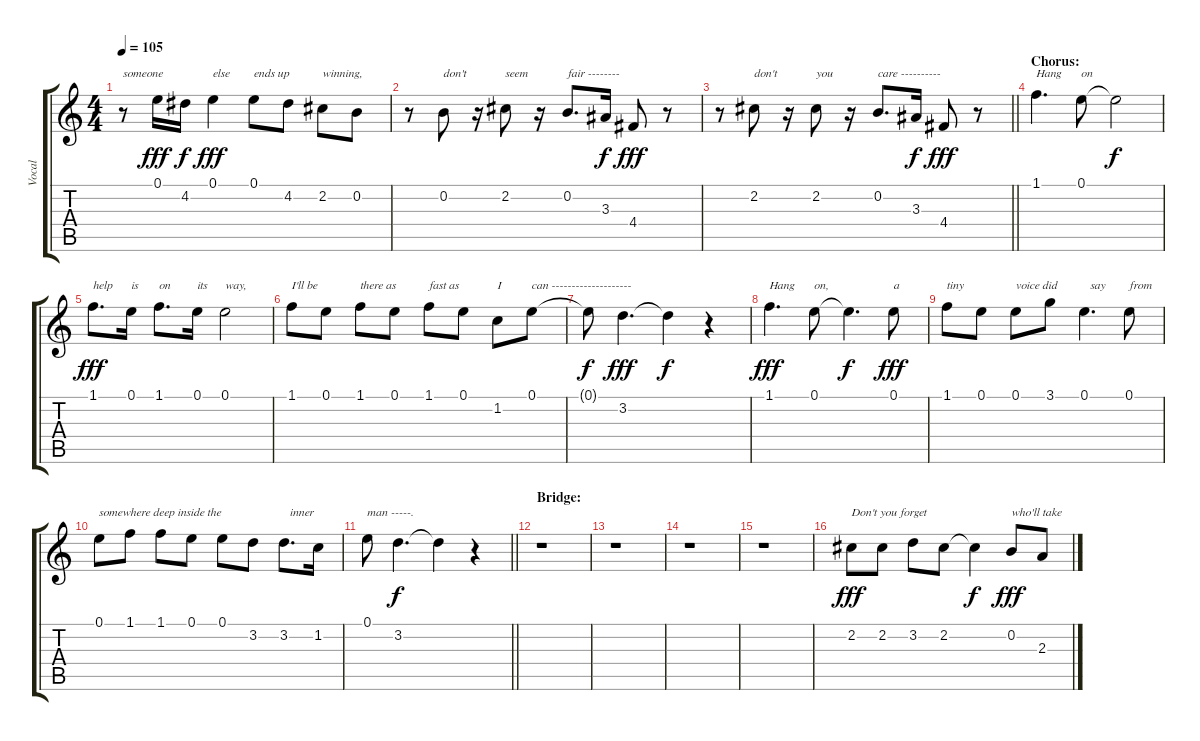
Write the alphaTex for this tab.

\track ("Vocal" "Vocal") {instrument slapbass1}
\staff {score tabs}
\tuning (E4 B3 G3 D3 A2 E2) {hide}
\ts (4 4)
\tempo 105
\clef g2
\ks c
r.8{txt "someone" dy f} 0.1.16{dy fff} 4.2.16{dy f} 0.1.4{txt "else" dy fff} 0.1.8{txt "ends up"} 4.2.8 2.2.8{txt "winning,"} 0.2.8 |
r.8 0.2.8{txt "don't"} r.16 2.2.8{txt "seem"} r.16 0.2.8{d txt "fair --------"} 3.3.16{dy f} 4.4.8{dy fff} r.8 |
\barLineRight lightlight
r.8 2.2.8{txt "don't"} r.16 2.2.8{txt "you"} r.16 0.2.8{d txt "care ----------"} 3.3.16{dy f} 4.4.8{dy fff} r.8 |
\section ("" "Chorus:")
1.1.4{d txt "Hang"} 0.1.8{txt "on"} 0.1{t}.2{dy f} |
1.1.8{d txt "help" dy fff} 0.1.16{txt "is"} 1.1.8{d txt "on"} 0.1.16{txt "its"} 0.1.2{txt "way,"} |
1.1.8{txt "I'll be"} 0.1.8 1.1.8{txt "there as"} 0.1.8 1.1.8{txt "fast as"} 0.1.8 1.2.8{txt "I"} 0.1.8{txt "can --------------------"} |
0.1{t}.8{dy f} 3.2.4{d dy fff} 3.2{t}.4{dy f} r.4 |
1.1.4{d txt "Hang" dy fff} 0.1.8{txt "on,"} 0.1{t}.4{d dy f} 0.1.8{txt "a" dy fff} |
1.1.8{txt "tiny"} 0.1.8 0.1.8{txt "voice did"} 3.1.8 0.1.4{d txt "  say"} 0.1.8{txt "from"} |
0.1.8{txt "somewhere deep inside the"} 1.1.8 1.1.8 0.1.8 0.1.8 3.2.8 3.2.8{d txt "  inner"} 1.2.16 |
\barLineRight lightlight
0.1.8{txt "man -----."} 3.2.4{d dy f} 3.2{t}.4 r.4 |
\section ("" "Bridge:")
r.1 |
r.1 |
r.1 |
r.1 |
2.2.8{txt "Don't you forget" dy fff} 2.2.8 3.2.8 2.2.8 2.2{t}.4{dy f} 0.2.8{txt "who'll take" dy fff} 2.3.8
